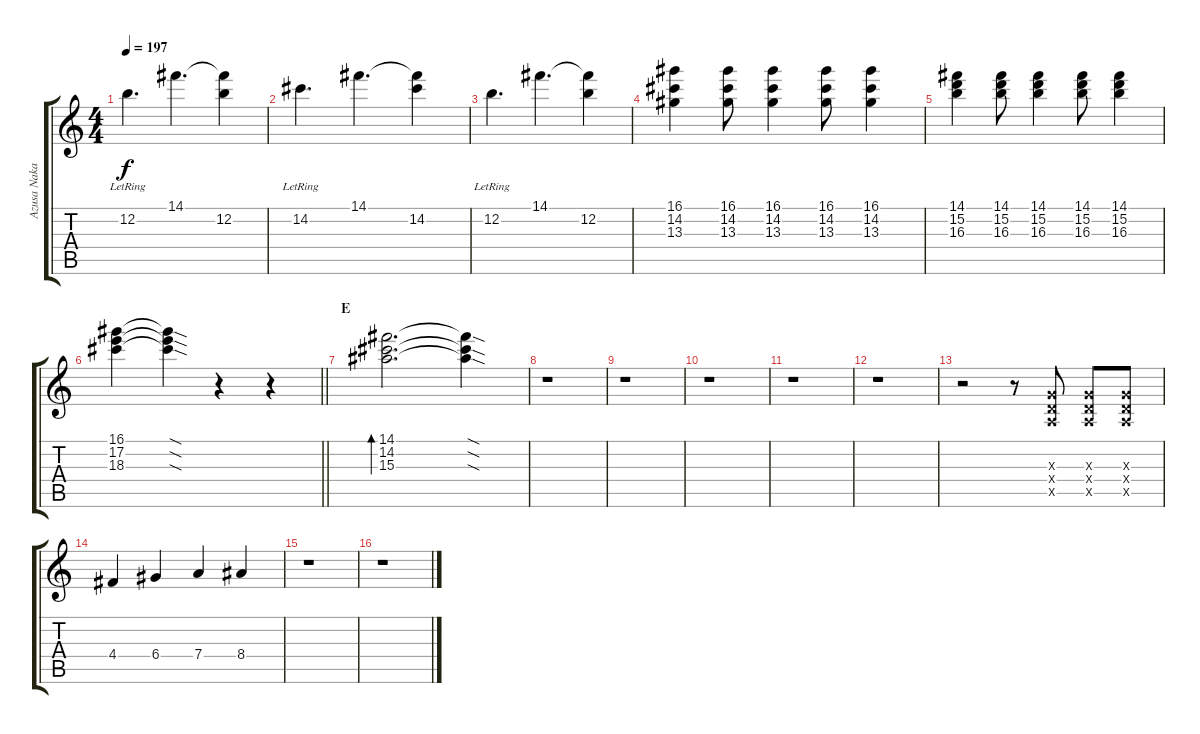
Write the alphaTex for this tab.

\track ("Azusa Nakano" "Azusa Naka") {instrument overdrivenguitar}
\staff {score tabs}
\tuning (E4 B3 G3 D3 A2 E2) {hide}
\ts (4 4)
\tempo 197
\clef g2
\ks c
12.2{lr}.4{d dy f} 14.1.4{d} (14.1{t} 12.2).4 |
14.2{lr}.4{d} 14.1.4{d} (14.1{t} 14.2).4 |
12.2{lr}.4{d} 14.1.4{d} (14.1{t} 12.2).4 |
(16.1 14.2 13.3).4 (16.1 14.2 13.3).8 (16.1 14.2 13.3).4 (16.1 14.2 13.3).8 (16.1 14.2 13.3).4 |
(14.1 15.2 16.3).4 (14.1 15.2 16.3).8 (14.1 15.2 16.3).4 (14.1 15.2 16.3).8 (14.1 15.2 16.3).4 |
\barLineRight lightlight
(16.1 17.2 18.3).4 (16.1{sod t} 17.2{sod t} 18.3{sod t}).4 r.4 r.4 |
\section ("" "E")
(14.1 14.2 15.3).2{d bd 240} (14.1{sod t} 14.2{sod t} 15.3{sod t}).4 |
r.1 |
r.1 |
r.1 |
r.1 |
r.1 |
r.2 r.8 (0.3{x} 0.4{x} 0.5{x}).8 (0.3{x} 0.4{x} 0.5{x}).8 (0.3{x} 0.4{x} 0.5{x}).8 |
4.4.4 6.4.4 7.4.4 8.4.4 |
r.1 |
r.1
